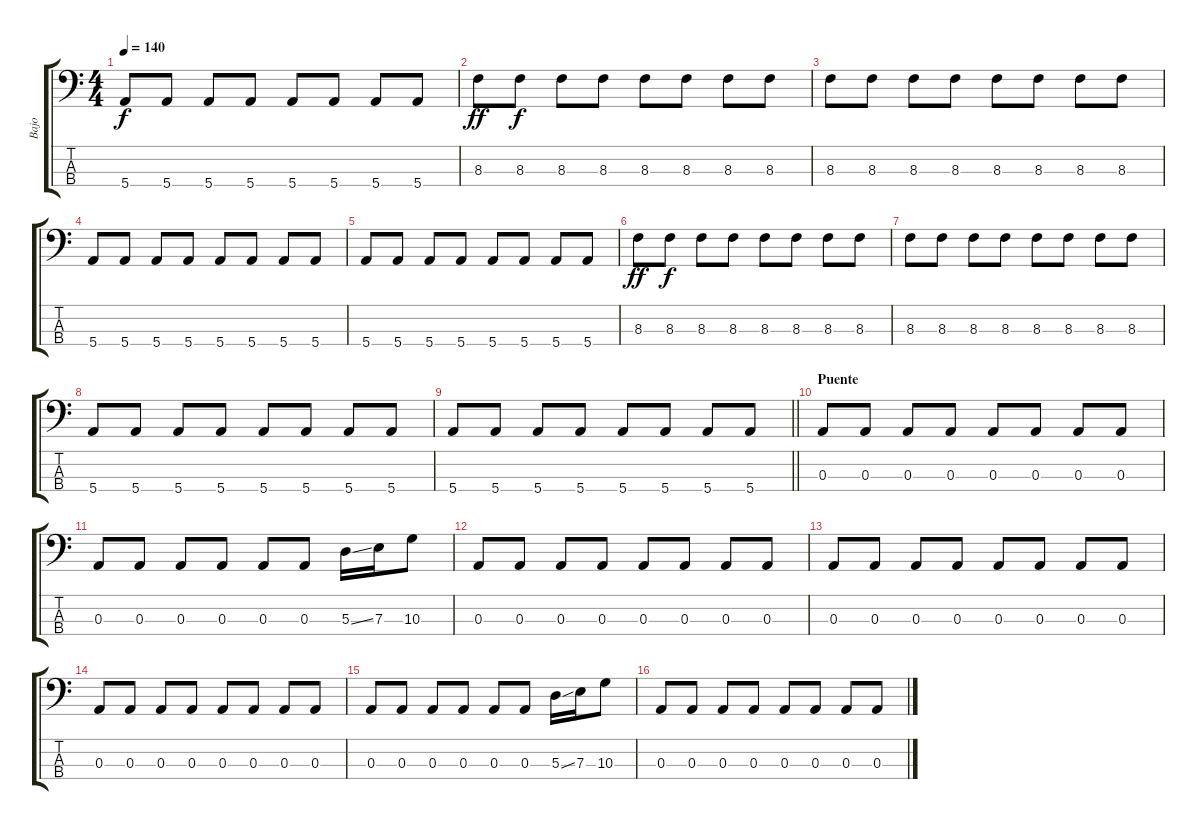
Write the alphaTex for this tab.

\track ("Bajo" "Bajo") {instrument electricbasspick}
\staff {score tabs}
\tuning (G2 D2 A1 E1) {hide}
\ts (4 4)
\tempo 140
\clef f4
\ks c
5.4.8{dy f} 5.4.8 5.4.8 5.4.8 5.4.8 5.4.8 5.4.8 5.4.8 |
8.3.8{dy ff} 8.3.8{dy f} 8.3.8 8.3.8 8.3.8 8.3.8 8.3.8 8.3.8 |
8.3.8 8.3.8 8.3.8 8.3.8 8.3.8 8.3.8 8.3.8 8.3.8 |
5.4.8 5.4.8 5.4.8 5.4.8 5.4.8 5.4.8 5.4.8 5.4.8 |
5.4.8 5.4.8 5.4.8 5.4.8 5.4.8 5.4.8 5.4.8 5.4.8 |
8.3.8{dy ff} 8.3.8{dy f} 8.3.8 8.3.8 8.3.8 8.3.8 8.3.8 8.3.8 |
8.3.8 8.3.8 8.3.8 8.3.8 8.3.8 8.3.8 8.3.8 8.3.8 |
5.4.8 5.4.8 5.4.8 5.4.8 5.4.8 5.4.8 5.4.8 5.4.8 |
\barLineRight lightlight
5.4.8 5.4.8 5.4.8 5.4.8 5.4.8 5.4.8 5.4.8 5.4.8 |
\section ("" "Puente")
0.3.8 0.3.8 0.3.8 0.3.8 0.3.8 0.3.8 0.3.8 0.3.8 |
0.3.8 0.3.8 0.3.8 0.3.8 0.3.8 0.3.8 5.3{ss}.16 7.3.16 10.3.8 |
0.3.8 0.3.8 0.3.8 0.3.8 0.3.8 0.3.8 0.3.8 0.3.8 |
0.3.8 0.3.8 0.3.8 0.3.8 0.3.8 0.3.8 0.3.8 0.3.8 |
0.3.8 0.3.8 0.3.8 0.3.8 0.3.8 0.3.8 0.3.8 0.3.8 |
0.3.8 0.3.8 0.3.8 0.3.8 0.3.8 0.3.8 5.3{ss}.16 7.3.16 10.3.8 |
0.3.8 0.3.8 0.3.8 0.3.8 0.3.8 0.3.8 0.3.8 0.3.8
